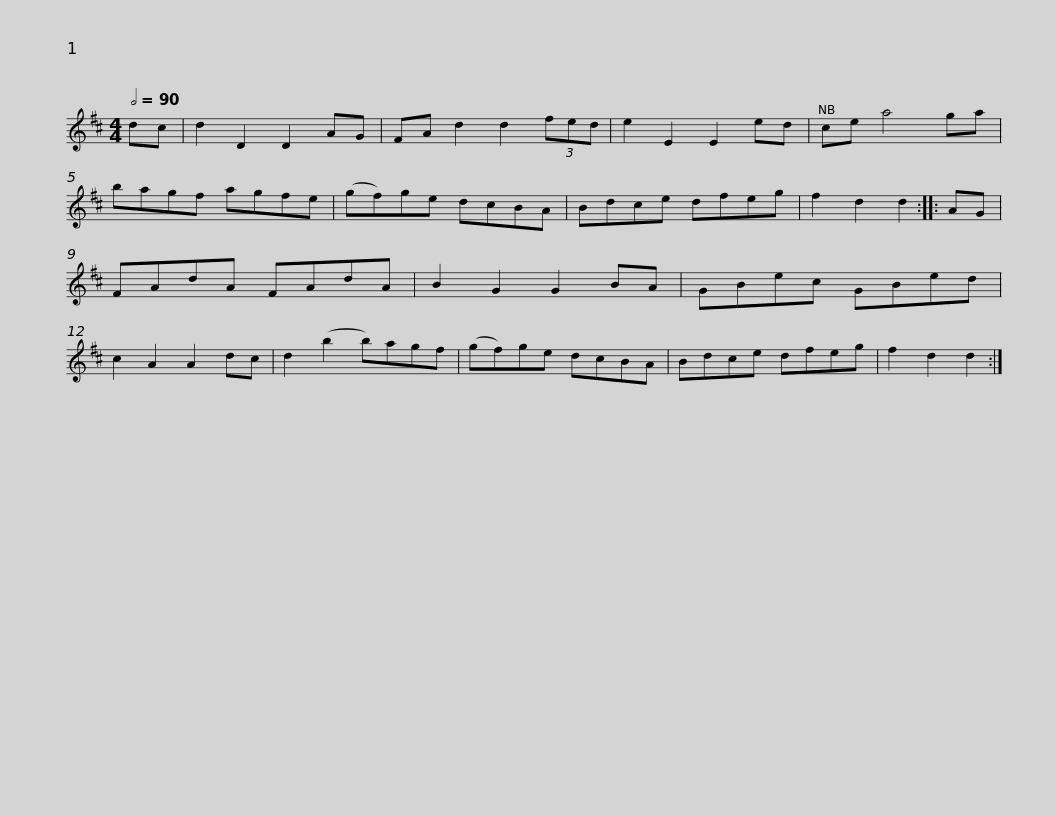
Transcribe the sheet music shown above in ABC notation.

X:1
L:1/8
Q:1/2=90
M:4/4
I:linebreak $
K:D
V:1 treble
V:1
 dc | d2 D2 D2 AG | FA d2 d2 (3fed | e2 E2 E2 ed | ce a4 ga |$ %5
 bagf agfe | (gf)ge dcBA | Bdce dfeg | f2 d2 d2 ::$ AG | %10
 FAdA FAdA | B2 G2 G2 BA | GBec GBed | c2 A2 A2 dc |$ d2 (b2 b)agf | %15
 (gf)ge dcBA | Bdce dfeg | f2 d2 d2 :| %18
